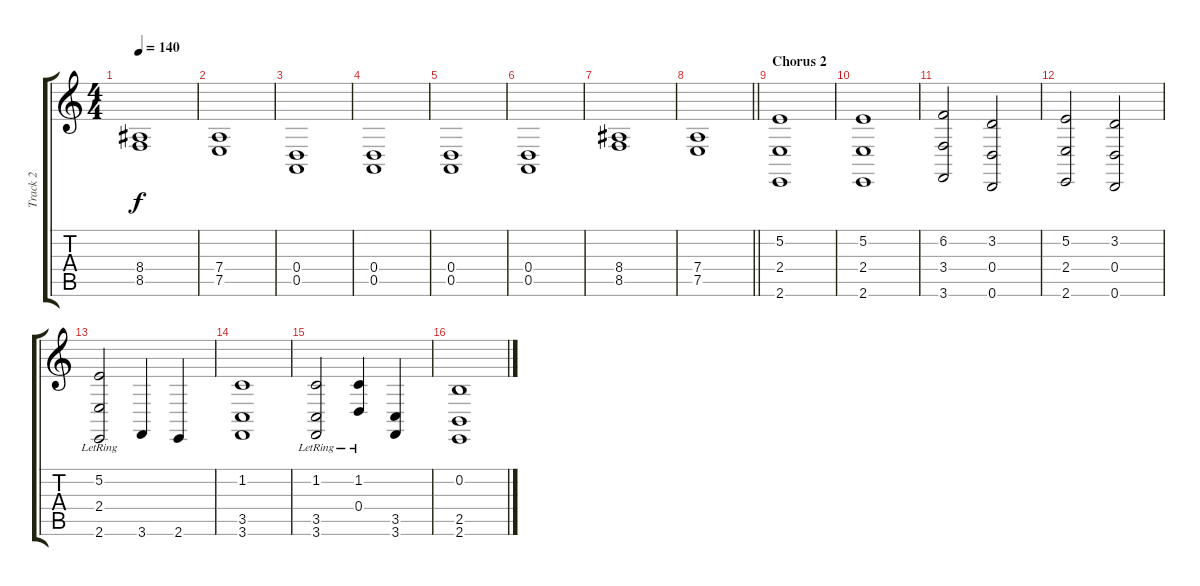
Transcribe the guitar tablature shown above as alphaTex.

\track ("Track 2" "Track 2") {instrument cello}
\staff {score tabs}
\tuning (E4 B3 G3 D3 A2 D2) {hide}
\ts (4 4)
\tempo 140
\clef g2
\ks c
(8.4 8.5).1{dy f} |
(7.4 7.5).1 |
(0.4 0.5).1 |
(0.4 0.5).1 |
(0.4 0.5).1 |
(0.4 0.5).1 |
(8.4 8.5).1 |
\barLineRight lightlight
(7.4 7.5).1 |
\section ("" "Chorus 2")
(5.2 2.4 2.6).1 |
(5.2 2.4 2.6).1 |
(6.2 3.4 3.6).2 (3.2 0.4 0.6).2 |
(5.2 2.4 2.6).2 (3.2 0.4 0.6).2 |
(5.2{lr} 2.4{lr} 2.6).2 3.6.4 2.6.4 |
(1.2 3.5 3.6).1 |
(1.2 3.5 3.6{lr}).2 (1.2{lr} 0.4).4 (3.5 3.6).4 |
(0.2 2.5 2.6).1
